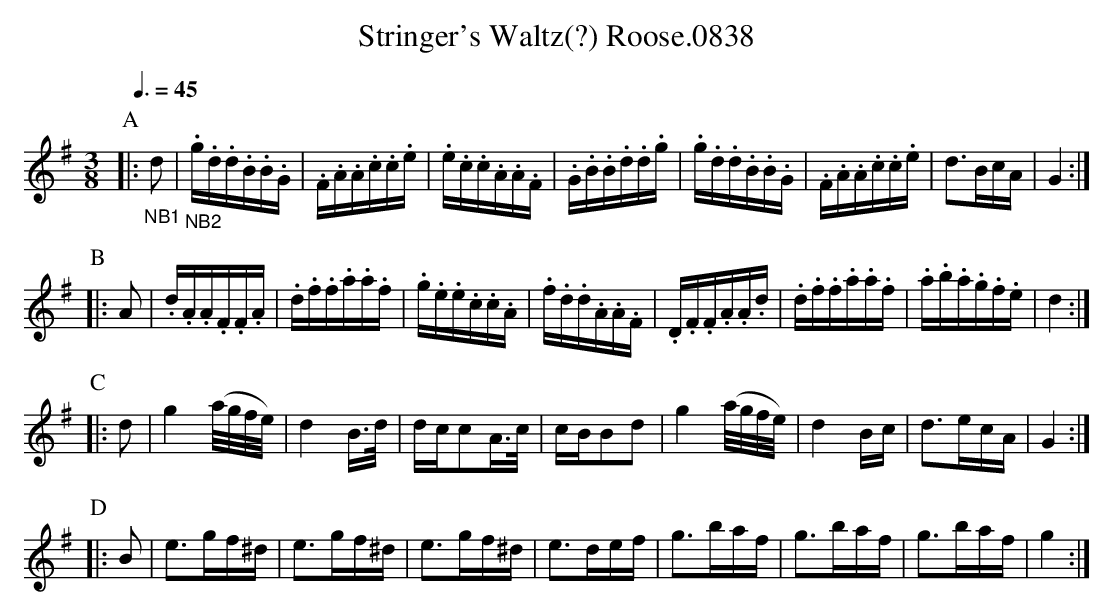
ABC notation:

X:1
T:Stringer's Waltz(?) Roose.0838
M:3/8
Q:3/8=45
L:1/16
K:G
P:A
|: "_NB1"d2 | "_NB2".g.d.d.B.B.G | .F.A.A.c.c.e | .e.c.c.A.A.F | .G.B.B.d.d.g | \\
.g.d.d.B.B.G | .F.A.A.c.c.e | d3BcA | G4 :|
P:B
|: A2 | .d.A.A.F.F.A | .d.f.f.a.a.f | .g.e.e.c.c.A | .f.d.d.A.A.F | \\
.D.F.F.A.A.d | .d.f.f.a.a.f | .a.b.a.g.f.e | d4 :|
P:C
K:G % if B art is played in D, this reverts key to G.
|: d2 | g4(a/g/f/e/) | d4B>d | dcc2A>c | cBB2d2 | \\
g4(a/g/f/e/) | d4Bc | d3ecA | G4 :|
P:D
|: B2 | e3gf^d | e3gf^d | e3gf^d | e3def | \\
g3baf | g3baf | g3baf | g4 :|
